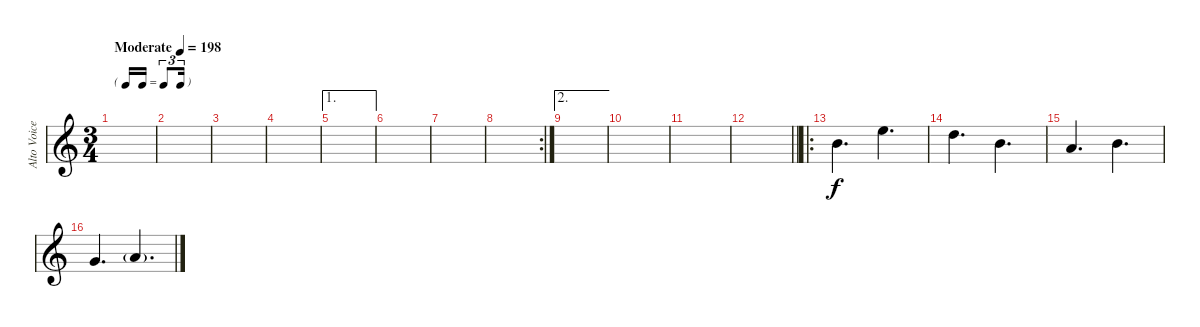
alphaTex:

\track ("Alto Voice" "Alto Voice") {instrument acousticbass}
\staff {score}
\tuning (E4 B3 G3 D3 A2 E2 B1) {hide}
\ts (3 4)
\tf triplet16th
\tempo (198 "Moderate")
\clef g2
\ks c
|
|
|
|
\ae 1
|
|
|
\rc 2
|
\ae 2
|
|
|
\barLineRight lightlight
|
\ro
0.2.4{d} 0.1.4{d} |
3.2.4{d} 0.2.4{d} |
2.3.4{d} 0.2.4{d} |
0.3.4{d} 2.3{g}.4{d}
